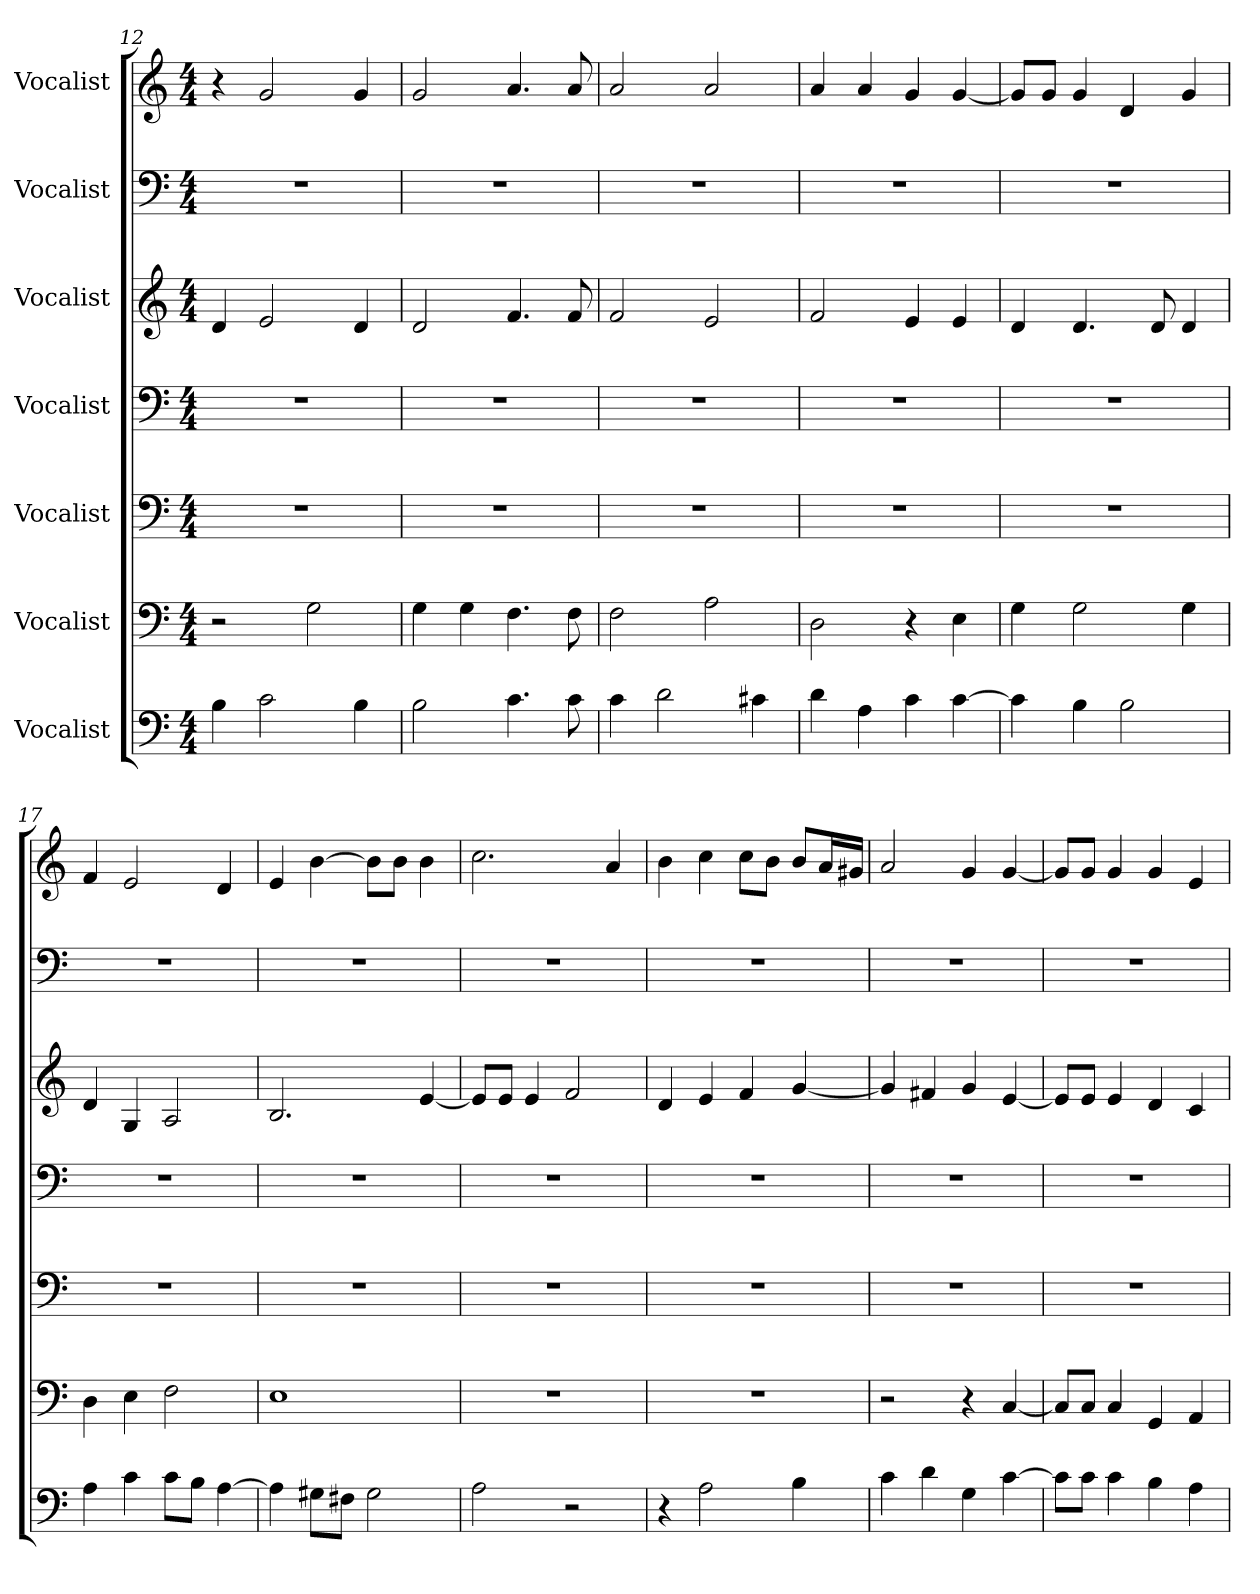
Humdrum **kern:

**kern	**kern	**kern	**kern	**kern	**kern	**kern
*part7	*part6	*part5	*part4	*part3	*part2	*part1
*staff7	*staff6	*staff5	*staff4	*staff3	*staff2	*staff1
*I"Vocalist	*I"Vocalist	*I"Vocalist	*I"Vocalist	*I"Vocalist	*I"Vocalist	*I"Vocalist
*clefF4	*clefF4	*clefF4	*clefF4	*clefG2	*clefF4	*clefG2
*k[]	*k[]	*k[]	*k[]	*k[]	*k[]	*k[]
*M4/4	*M4/4	*M4/4	*M4/4	*M4/4	*M4/4	*M4/4
=12	=12	=12	=12	=12	=12	=12
4B	2r	1r	1r	4d	1r	4r
2c	.	.	.	2e	.	2g
.	2G	.	.	.	.	.
4B	.	.	.	4d	.	4g
=13	=13	=13	=13	=13	=13	=13
2B	4G	1r	1r	2d	1r	2g
.	4G	.	.	.	.	.
4.c	4.F	.	.	4.f	.	4.a
8c	8F	.	.	8f	.	8a
=14	=14	=14	=14	=14	=14	=14
4c	2F	1r	1r	2f	1r	2a
2d	.	.	.	.	.	.
.	2A	.	.	2e	.	2a
4c#X	.	.	.	.	.	.
=15	=15	=15	=15	=15	=15	=15
4d	2D	1r	1r	2f	1r	4a
4A	.	.	.	.	.	4a
4c	4r	.	.	4e	.	4g
[4c	4E	.	.	4e	.	[4g
=16	=16	=16	=16	=16	=16	=16
4c]	4G	1r	1r	4d	1r	8g/L]
.	.	.	.	.	.	8g/J
4B	2G	.	.	4.d	.	4g
2B	.	.	.	.	.	4d
.	.	.	.	8d	.	.
.	4G	.	.	4d	.	4g
=17	=17	=17	=17	=17	=17	=17
4A	4D	1r	1r	4d	1r	4f
4c	4E	.	.	4G	.	2e
8c\L	2F	.	.	2A	.	.
8B\J	.	.	.	.	.	.
[4A	.	.	.	.	.	4d
=18	=18	=18	=18	=18	=18	=18
4A]	1E	1r	1r	2.B	1r	4e
8G#X\L	.	.	.	.	.	[4b
8F#X\J	.	.	.	.	.	.
2G#	.	.	.	.	.	8b\L]
.	.	.	.	.	.	8b\J
.	.	.	.	[4e	.	4b
=19	=19	=19	=19	=19	=19	=19
2A	1r	1r	1r	8e/L]	1r	2.cc
.	.	.	.	8e/J	.	.
.	.	.	.	4e	.	.
2r	.	.	.	2f	.	.
.	.	.	.	.	.	4a
=20	=20	=20	=20	=20	=20	=20
4r	1r	1r	1r	4d	1r	4b
2A	.	.	.	4e	.	4cc
.	.	.	.	4f	.	8cc\L
.	.	.	.	.	.	8b\J
4B	.	.	.	[4g	.	8b/L
.	.	.	.	.	.	16a/L
.	.	.	.	.	.	16g#X/JJ
=21	=21	=21	=21	=21	=21	=21
4c	2r	1r	1r	4g]	1r	2a
4d	.	.	.	4f#X	.	.
4G	4r	.	.	4g	.	4g
[4c	[4C	.	.	[4e	.	[4g
=22	=22	=22	=22	=22	=22	=22
8c\L]	8C/L]	1r	1r	8e/L]	1r	8g/L]
8c\J	8C/J	.	.	8e/J	.	8g/J
4c	4C	.	.	4e	.	4g
4B	4GG	.	.	4d	.	4g
4A	4AA	.	.	4c	.	4e
=	=	=	=	=	=	=
*-	*-	*-	*-	*-	*-	*-
